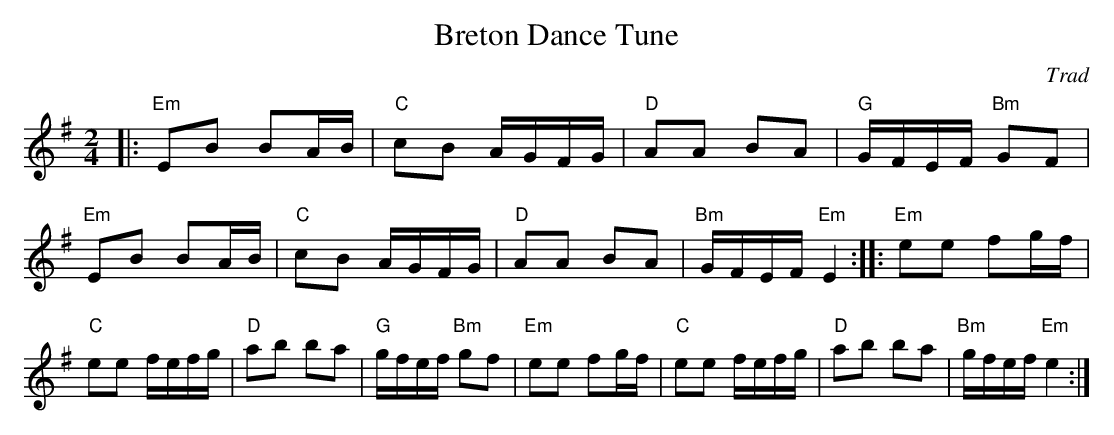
X:1
T:Breton Dance Tune
C:Trad
E:14
L:1/16
M:2/4
K:E minor
|:"Em"E2B2 B2AB|"C"c2B2 AGFG|"D"A2A2 B2A2|"G"GFEF "Bm"G2F2|\
"Em"E2B2 B2AB|"C"c2B2 AGFG|"D"A2A2 B2A2|"Bm"GFEF "Em"E4::\
"Em"e2e2 f2gf|"C"e2e2 fefg|"D"a2b2 b2a2|"G"gfef "Bm"g2f2|\
"Em"e2e2 f2gf|"C"e2e2 fefg|"D"a2b2 b2a2|"Bm"gfef "Em"e4:|**
